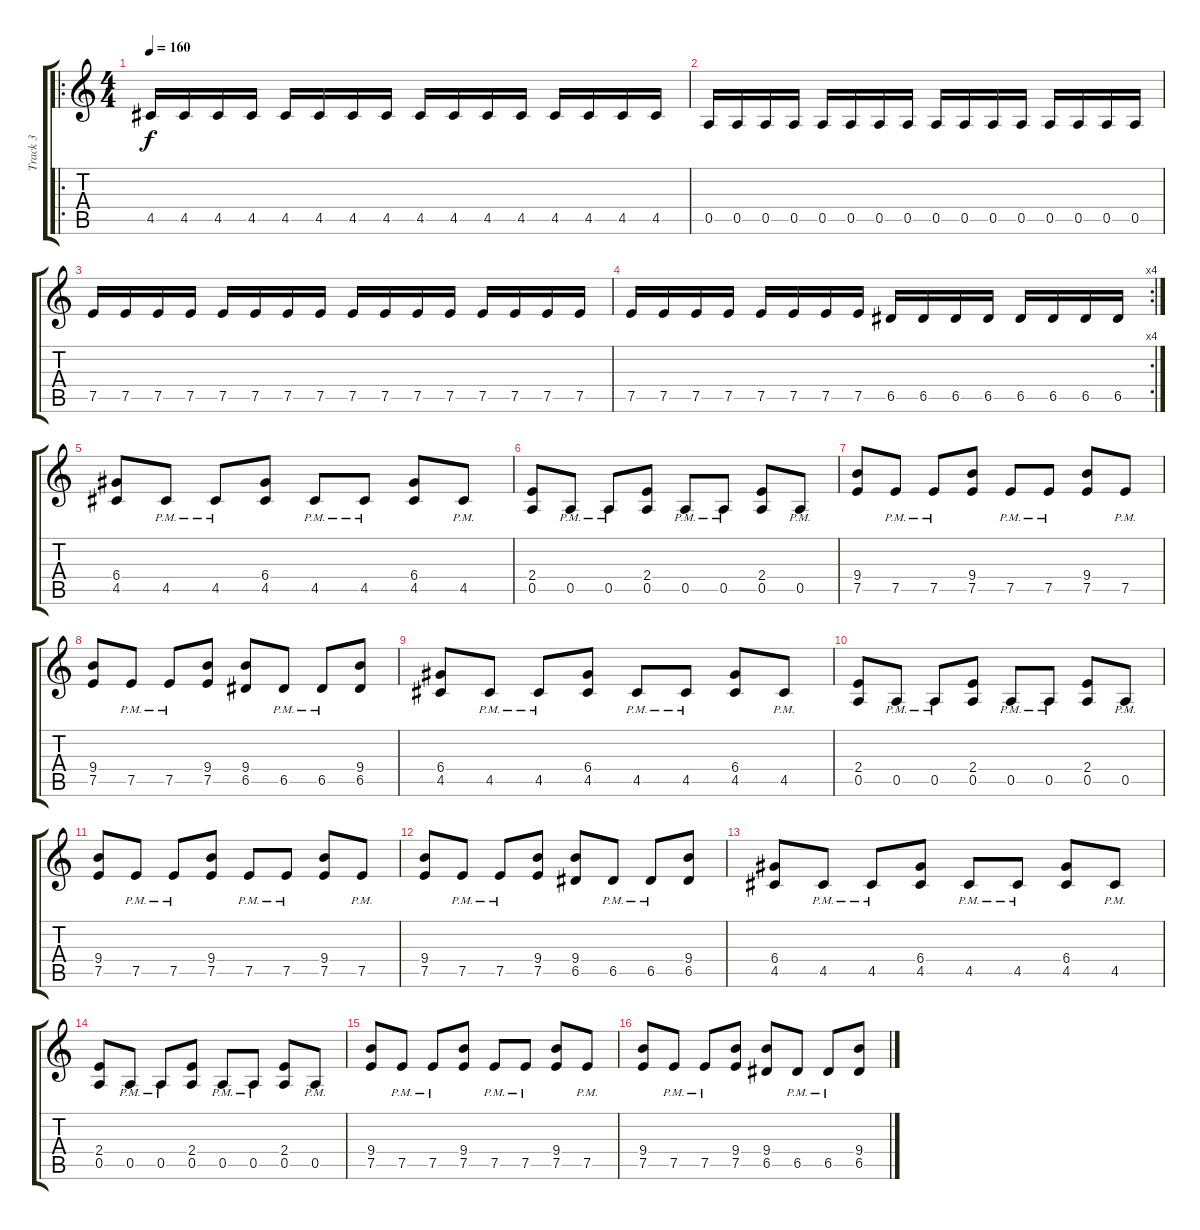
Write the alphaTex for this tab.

\track ("Track 3" "Track 3") {instrument distortionguitar}
\staff {score tabs}
\tuning (E4 B3 G3 D3 A2 E2) {hide}
\ro
\ts (4 4)
\tempo 160
\clef g2
\ks c
4.5.16{dy f} 4.5.16 4.5.16 4.5.16 4.5.16 4.5.16 4.5.16 4.5.16 4.5.16 4.5.16 4.5.16 4.5.16 4.5.16 4.5.16 4.5.16 4.5.16 |
0.5.16 0.5.16 0.5.16 0.5.16 0.5.16 0.5.16 0.5.16 0.5.16 0.5.16 0.5.16 0.5.16 0.5.16 0.5.16 0.5.16 0.5.16 0.5.16 |
7.5.16 7.5.16 7.5.16 7.5.16 7.5.16 7.5.16 7.5.16 7.5.16 7.5.16 7.5.16 7.5.16 7.5.16 7.5.16 7.5.16 7.5.16 7.5.16 |
\rc 4
7.5.16 7.5.16 7.5.16 7.5.16 7.5.16 7.5.16 7.5.16 7.5.16 6.5.16 6.5.16 6.5.16 6.5.16 6.5.16 6.5.16 6.5.16 6.5.16 |
(6.4 4.5).8 4.5{pm}.8 4.5{pm}.8 (6.4 4.5).8 4.5{pm}.8 4.5{pm}.8 (6.4 4.5).8 4.5{pm}.8 |
(2.4 0.5).8 0.5{pm}.8 0.5{pm}.8 (2.4 0.5).8 0.5{pm}.8 0.5{pm}.8 (2.4 0.5).8 0.5{pm}.8 |
(9.4 7.5).8 7.5{pm}.8 7.5{pm}.8 (9.4 7.5).8 7.5{pm}.8 7.5{pm}.8 (9.4 7.5).8 7.5{pm}.8 |
(9.4 7.5).8 7.5{pm}.8 7.5{pm}.8 (9.4 7.5).8 (9.4 6.5).8 6.5{pm}.8 6.5{pm}.8 (9.4 6.5).8 |
(6.4 4.5).8 4.5{pm}.8 4.5{pm}.8 (6.4 4.5).8 4.5{pm}.8 4.5{pm}.8 (6.4 4.5).8 4.5{pm}.8 |
(2.4 0.5).8 0.5{pm}.8 0.5{pm}.8 (2.4 0.5).8 0.5{pm}.8 0.5{pm}.8 (2.4 0.5).8 0.5{pm}.8 |
(9.4 7.5).8 7.5{pm}.8 7.5{pm}.8 (9.4 7.5).8 7.5{pm}.8 7.5{pm}.8 (9.4 7.5).8 7.5{pm}.8 |
(9.4 7.5).8 7.5{pm}.8 7.5{pm}.8 (9.4 7.5).8 (9.4 6.5).8 6.5{pm}.8 6.5{pm}.8 (9.4 6.5).8 |
(6.4 4.5).8 4.5{pm}.8 4.5{pm}.8 (6.4 4.5).8 4.5{pm}.8 4.5{pm}.8 (6.4 4.5).8 4.5{pm}.8 |
(2.4 0.5).8 0.5{pm}.8 0.5{pm}.8 (2.4 0.5).8 0.5{pm}.8 0.5{pm}.8 (2.4 0.5).8 0.5{pm}.8 |
(9.4 7.5).8 7.5{pm}.8 7.5{pm}.8 (9.4 7.5).8 7.5{pm}.8 7.5{pm}.8 (9.4 7.5).8 7.5{pm}.8 |
(9.4 7.5).8 7.5{pm}.8 7.5{pm}.8 (9.4 7.5).8 (9.4 6.5).8 6.5{pm}.8 6.5{pm}.8 (9.4 6.5).8
